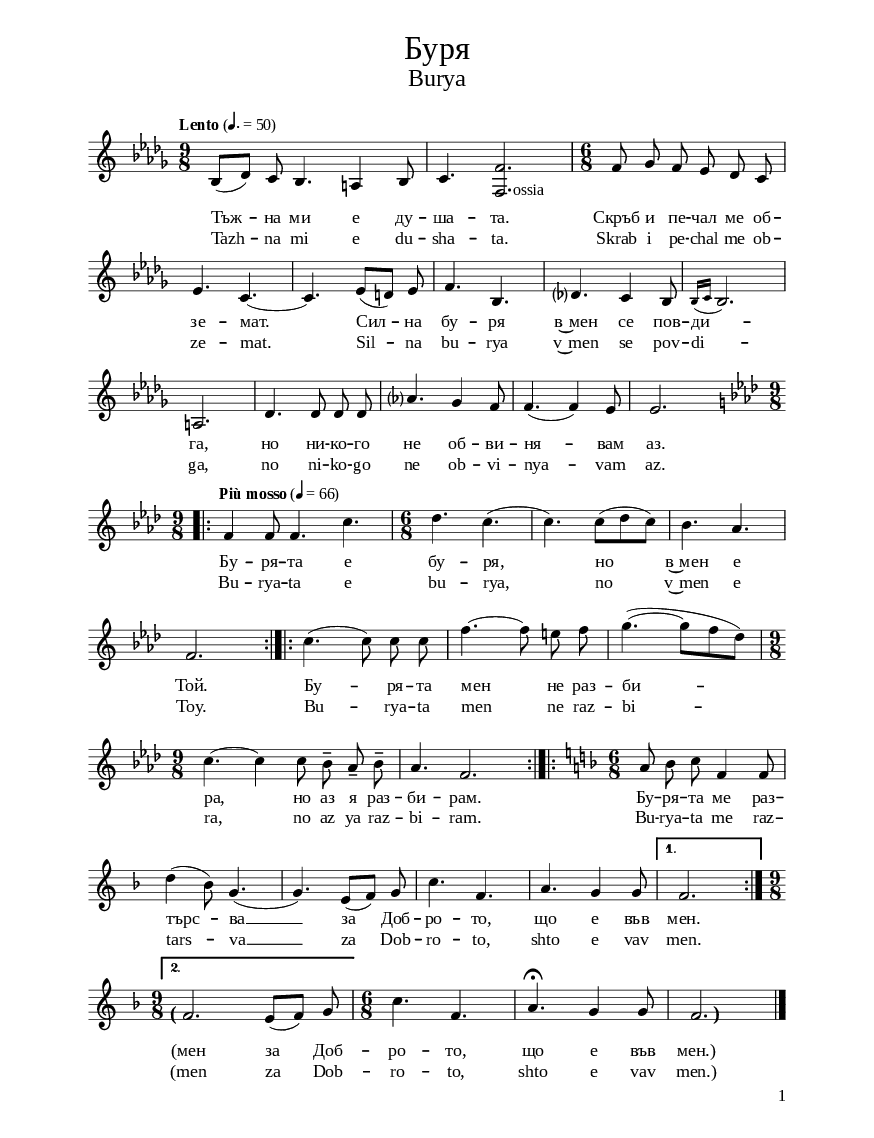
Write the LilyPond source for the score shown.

\version "2.24.0"

\include "include/globals.ily"

\bookpart {
  \label #'ref120
  \tocItem \markup "Буря – Burya"
  \include "include/bookpart-paper.ily"
  \score {
    \include "include/score-layout.ily"

    \new Voice \relative c' {
      \clef treble
      \key des \major
      \time 9/8
      \tempoFunc "Lento" 4. "50"
      \autoBeamOff
      bes8 ( [  des8 ) ]  c8  bes4. a4  bes8 |
      \override TextScript.extra-offset = #'(2.5 . 2)
      c4. < f, f' >2.-\markup { ossia } | % 4
      \time 6/8
      f'8  ges8  f8  es8  des8
      c8 \break | % 5
      es4.  c4. ~ | % 6
      c4.  es8 ( [  d8 ) ]  es8 | % 7
      f4.  bes,4. | % 8
      des?4.  c4  bes8 | % 9
      \acciaccatura {  bes16[c16] }  bes2.
      \break |
      a2. | % 11
      des4.  des8  des8  des8 | % 12
      as'?4.  ges4  f8 | % 13
      f4. ( f4 ) es8 | % 14
      es2. | \bar "||" \break

      \key as \major \time 9/8 | % 15

      \bar ".|:" \tempoFunc "            Più mosso" 4 "66" f4  f8  f4.  c'4. | % 16

      \time 6/8 des4.  c4.( | % 17
      c4. ) c8 ( [ des8  c8 ) ]
      bes4.  as4. | \break% 18
      f2.
      | % 19
      \bar ":|.|:" c'4. ( c8 ) c8  c8 |
      f4. ~  f8  e8  f8 | % 21

      g4. ( ~  g8 [  f8 des8 ) ] \time 9/8 \break | % 22
      c4. ~  c4  c8 bes8 --  as8 --  bes8 -- |
      as4. f2. | \bar ":|.|:"  \key f \major
      \repeat volta 2 {

        \time 6/8 | % 25

        a8  bes8  c8 f,4  f8 \break |  d'4 (   bes8 )

        g4.  ( | g4.  )

        e8 ( [  f8 ])  g8
        | % 27

        c4.  f,4. |  a4.  g4  g8 |
      }  \alternative {
        {f2. | }

        {
          \time 9/8

          \once \override TextScript.extra-offset = #'(-1.8 . 2.5)
          f2.-\markup \bold \fontsize #+2 {"("} e8 [(f8)]

          g8 |
        }


      }
      \time 6/8 c4. f,4. | a4. \fermata g4 g8 |
      \once \override TextScript.extra-offset = #'(3 . 2.5)

      f2.-\markup \bold \fontsize #+2 {")"} \bar "|."
    }

    \addlyrics {
      Тъж -- на ми е ду -- ша -- та.
      Скръб и пе -- чал ме об -- зе --
      мат.  Сил -- на бу -- ря
      в~мен се пов --  ди -- га,
      но ни -- ко -- го не об -- ви -- ня
      -- вам аз. Бу -- ря -- та е бу -- ря,
      но   в~мен е Той. Бу --
      ря -- та мен  не раз -- би --
      ра,  но аз я раз -- би
      -- рам. Бу -- ря -- та ме раз --
      търс  -- ва __ за  Доб -- ро --
      то, що е във мен. "(мен" за  Доб -- ро --
      то, що е във "мен.)"
    }

    \addlyrics {
      Tazh -- na mi e du -- sha -- ta.
      Skrab i pe -- chal me ob -- ze --
      mat.  Sil -- na bu -- rya
      v~men se pov --  di -- ga,
      no ni -- ko -- go ne ob -- vi -- nya
      -- vam az. Bu -- rya -- ta e bu -- rya,
      no   v~men e Toy. Bu --
      rya -- ta men  ne raz -- bi --
      ra,  no az ya raz -- bi
      -- ram. Bu -- rya -- ta me raz --
      tars  -- va __ za  Dob -- ro --
      to, shto e vav men. "(men" za  Dob -- ro --
      to, shto e vav "men.)"
    }

    \header {
      title = \titleFunc "Буря" "Burya"
    }

    \midi{}

  } % score



  % include foreign translation(s) of the song
  \version "2.20.0"

\markup \fill-line { \fontsize #6 "Sturm" }
\markup \null
\markup \null
\markup \fontsize #+2.5 {
  \hspace #10
  \override #'(baseline-skip . 2)

  \column {
    \line { " " }
   \line { " " Trauer und Kummer überkommen mich.}

   \line { " " Ein starker Sturm erhebt sich in mir,}

   \line { " "  aber ich klage niemanden an.}

   \line { " " Der Sturm ist ein Sturm, aber Er ist in mir.}

   \line { " " Der Sturm versteht mich nicht,}

 \line { " " ich aber verstehe ihn.}

   \line { " " Der Sturm schüttelt mich durch}

   \line { " " für das Gute, das in mir ist.}


  }
}


} % bookpart
